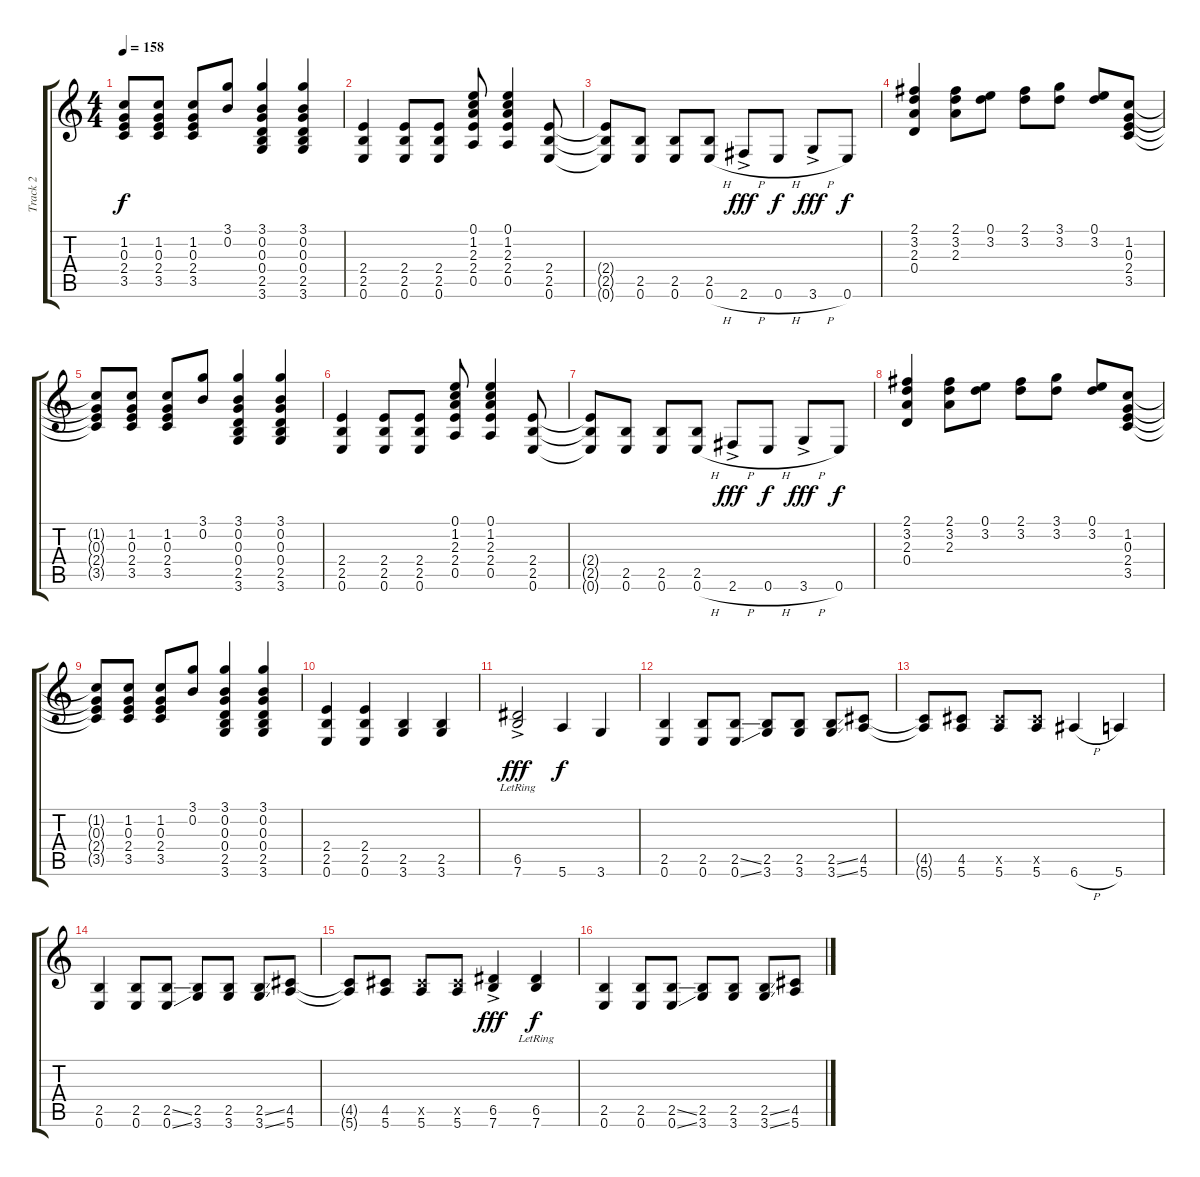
\track ("Track 2" "Track 2") {instrument electricguitarclean}
\staff {score tabs}
\tuning (E4 B3 G3 D3 A2 E2) {hide}
\ts (4 4)
\tempo 158
\clef g2
\ks c
(1.2{t} 0.3{t} 2.4{t} 3.5{t}).8{dy f} (1.2 0.3 2.4 3.5).8 (1.2 0.3 2.4 3.5).8 (3.1 0.2).8 (3.1 0.2 0.3 0.4 2.5 3.6).4 (3.1 0.2 0.3 0.4 2.5 3.6).4 |
(2.4 2.5 0.6).4 (2.4 2.5 0.6).8 (2.4 2.5 0.6).8 (0.1 1.2 2.3 2.4 0.5).8 (0.1 1.2 2.3 2.4 0.5).4 (2.4 2.5 0.6).8 |
(2.4{t} 2.5{t} 0.6{t}).8 (2.5 0.6).8 (2.5 0.6).8 (2.5 0.6{h}).8 2.6{h ac}.8{dy fff} 0.6{h}.8{dy f} 3.6{h ac}.8{dy fff} 0.6.8{dy f} |
(2.1 3.2 2.3 0.4).4 (2.1 3.2 2.3).8 (0.1 3.2).8 (2.1 3.2).8 (3.1 3.2).8 (0.1 3.2).8 (1.2 0.3 2.4 3.5).8 |
(1.2{t} 0.3{t} 2.4{t} 3.5{t}).8 (1.2 0.3 2.4 3.5).8 (1.2 0.3 2.4 3.5).8 (3.1 0.2).8 (3.1 0.2 0.3 0.4 2.5 3.6).4 (3.1 0.2 0.3 0.4 2.5 3.6).4 |
(2.4 2.5 0.6).4 (2.4 2.5 0.6).8 (2.4 2.5 0.6).8 (0.1 1.2 2.3 2.4 0.5).8 (0.1 1.2 2.3 2.4 0.5).4 (2.4 2.5 0.6).8 |
(2.4{t} 2.5{t} 0.6{t}).8 (2.5 0.6).8 (2.5 0.6).8 (2.5 0.6{h}).8 2.6{h ac}.8{dy fff} 0.6{h}.8{dy f} 3.6{h ac}.8{dy fff} 0.6.8{dy f} |
(2.1 3.2 2.3 0.4).4 (2.1 3.2 2.3).8 (0.1 3.2).8 (2.1 3.2).8 (3.1 3.2).8 (0.1 3.2).8 (1.2 0.3 2.4 3.5).8 |
(1.2{t} 0.3{t} 2.4{t} 3.5{t}).8 (1.2 0.3 2.4 3.5).8 (1.2 0.3 2.4 3.5).8 (3.1 0.2).8 (3.1 0.2 0.3 0.4 2.5 3.6).4 (3.1 0.2 0.3 0.4 2.5 3.6).4 |
(2.4 2.5 0.6).4 (2.4 2.5 0.6).4 (2.5 3.6).4 (2.5 3.6).4 |
(6.5 7.6{ac lr}).2{dy fff} 5.6.4{dy f} 3.6.4 |
(2.5 0.6).4 (2.5 0.6).8 (2.5{ss} 0.6{ss}).8 (2.5 3.6).8 (2.5 3.6).8 (2.5{ss} 3.6{ss}).8 (4.5 5.6).8 |
(4.5{t} 5.6{t}).8 (4.5 5.6).8 (4.5{x} 5.6).8 (4.5{x} 5.6).8 6.6{h}.4 5.6.4 |
(2.5 0.6).4 (2.5 0.6).8 (2.5{ss} 0.6{ss}).8 (2.5 3.6).8 (2.5 3.6).8 (2.5{ss} 3.6{ss}).8 (4.5 5.6).8 |
(4.5{t} 5.6{t}).8 (4.5 5.6).8 (4.5{x} 5.6).8 (4.5{x} 5.6).8 (6.5{ac} 7.6{ac}).4{dy fff} (6.5{lr} 7.6{lr}).4{dy f} |
(2.5 0.6).4 (2.5 0.6).8 (2.5{ss} 0.6{ss}).8 (2.5 3.6).8 (2.5 3.6).8 (2.5{ss} 3.6{ss}).8 (4.5 5.6).8
